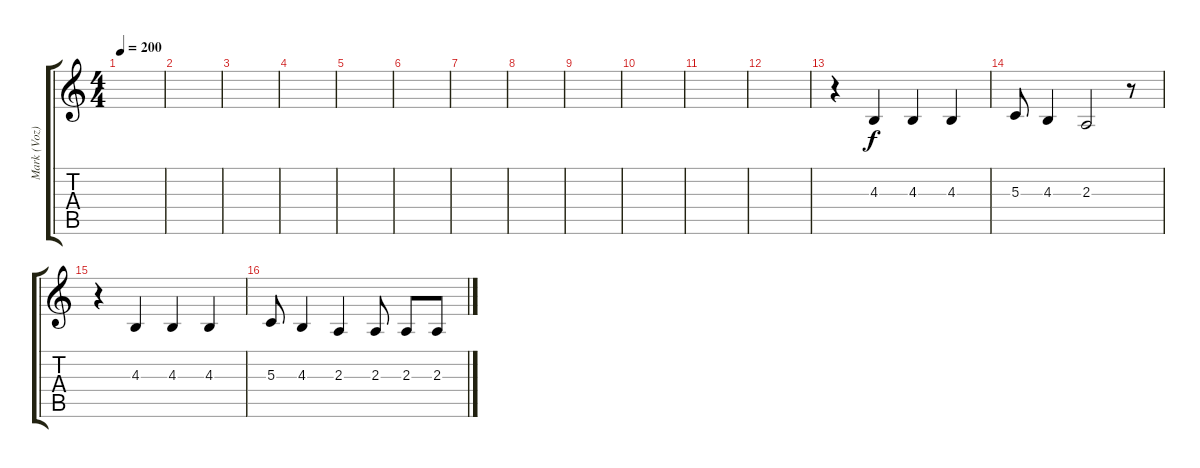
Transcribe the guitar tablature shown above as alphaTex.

\track ("Mark (Voz)" "Mark (Voz)") {instrument trumpet}
\staff {score tabs}
\tuning (E4 B3 G3 D3 A2 E2) {hide}
\ts (4 4)
\tempo 200
\clef g2
\ks c
|
|
|
|
|
|
|
|
|
|
|
|
r.4 4.3.4 4.3.4 4.3.4 |
5.3.8 4.3.4 2.3.2 r.8 |
r.4 4.3.4 4.3.4 4.3.4 |
5.3.8 4.3.4 2.3.4 2.3.8 2.3.8 2.3.8
